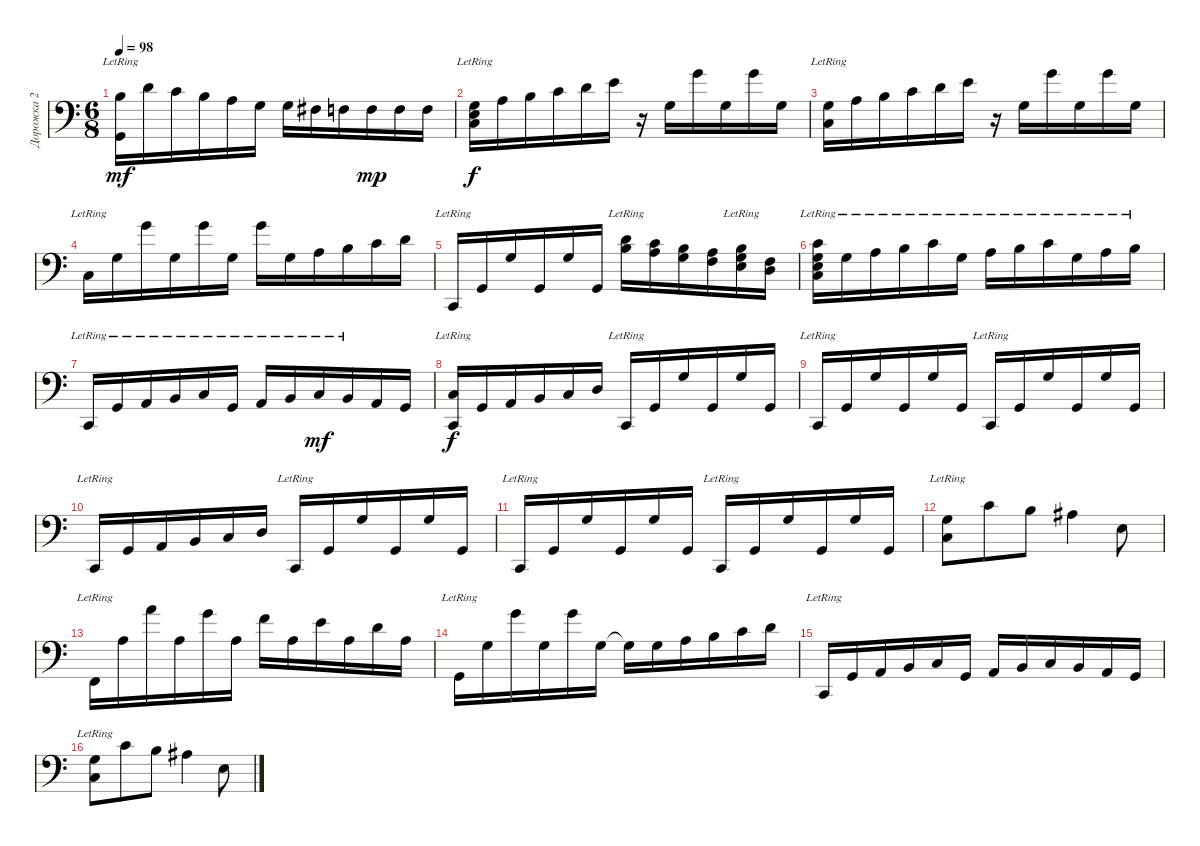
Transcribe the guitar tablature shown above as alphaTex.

\track ("Дорожка 2" "Дорожка 2") {instrument electricbasspick}
\staff {score}
\tuning (C3 G2 D2 A1 E1 G0) {hide}
\ts (6 8)
\tempo 98
\clef f4
\ks c
(4.2 3.5{lr}).16{dy mf} 2.1.16 0.1.16 4.2.16 2.2.16 0.2.16 0.2.16 4.3.16 3.3.16 3.3.16{dy mp} 3.3.16 3.3.16 |
(0.2 2.3 3.4{lr}).16{dy f} 2.2.16 4.2.16 0.1.16 2.1.16 4.1.16 r.16 0.2.16 7.1.16 0.2.16 7.1.16 0.2.16 |
(0.2 3.4{lr}).16 2.2.16 4.2.16 0.1.16 2.1.16 4.1.16 r.16 0.2.16 7.1.16 0.2.16 7.1.16 0.2.16 |
3.4{lr}.16 0.2.16 7.1.16 0.2.16 7.1.16 0.2.16 7.1.16 0.2.16 2.2.16 4.2.16 0.1.16 2.1.16 |
5.6{lr}.16 3.5.16 0.2.16 3.5.16 0.2.16 3.5.16 (2.1{lr} 4.2).16 (0.1 2.2).16 (0.2 9.3).16 (2.2 3.3).16 (0.2 2.3 14.4{lr}).16 (0.3 8.4).16 |
(0.1{lr} 0.2{lr} 2.3{lr} 3.4{lr}).16 0.2{lr}.16 2.2{lr}.16 4.2{lr}.16 0.1{lr}.16 0.2{lr}.16 2.2{lr}.16 4.2{lr}.16 0.1{lr}.16 0.2{lr}.16 2.2{lr}.16 4.2{lr}.16 |
5.6{lr}.16 3.5{lr}.16 0.4{lr}.16 2.4{lr}.16 3.4{lr}.16 3.5{lr}.16 0.4{lr}.16 2.4{lr}.16 3.4{lr}.16{dy mf} 2.4{lr}.16 0.4.16 3.5.16 |
(3.4 5.6{lr}).16{dy f} 3.5.16 0.4.16 2.4.16 3.4.16 0.3.16 5.6{lr}.16 3.5.16 0.2.16 3.5.16 0.2.16 3.5.16 |
5.6{lr}.16 3.5.16 0.2.16 3.5.16 0.2.16 3.5.16 5.6{lr}.16 3.5.16 0.2.16 3.5.16 0.2.16 3.5.16 |
5.6{lr}.16 3.5.16 0.4.16 2.4.16 3.4.16 0.3.16 5.6{lr}.16 3.5.16 0.2.16 3.5.16 0.2.16 3.5.16 |
5.6{lr}.16 3.5.16 0.2.16 3.5.16 0.2.16 3.5.16 5.6{lr}.16 3.5.16 0.2.16 3.5.16 0.2.16 3.5.16 |
(0.2 3.4{lr}).8 0.1.8 4.2.8 3.2.4 2.3.8 |
1.5{lr}.16 2.2.16 9.1.16 2.2.16 7.1.16 2.2.16 5.1.16 2.2.16 4.1.16 2.2.16 2.1.16 2.2.16 |
3.5{lr}.16 0.2.16 7.1.16 0.2.16 7.1.16 0.2.16 0.2{t}.16 0.2.16 2.2.16 4.2.16 0.1.16 2.1.16 |
5.6{lr}.16 3.5.16 0.4.16 2.4.16 3.4.16 3.5.16 0.4.16 2.4.16 3.4.16 2.4.16 0.4.16 3.5.16 |
(0.2 3.4{lr}).8 0.1.8 4.2.8 3.2.4 2.3.8
